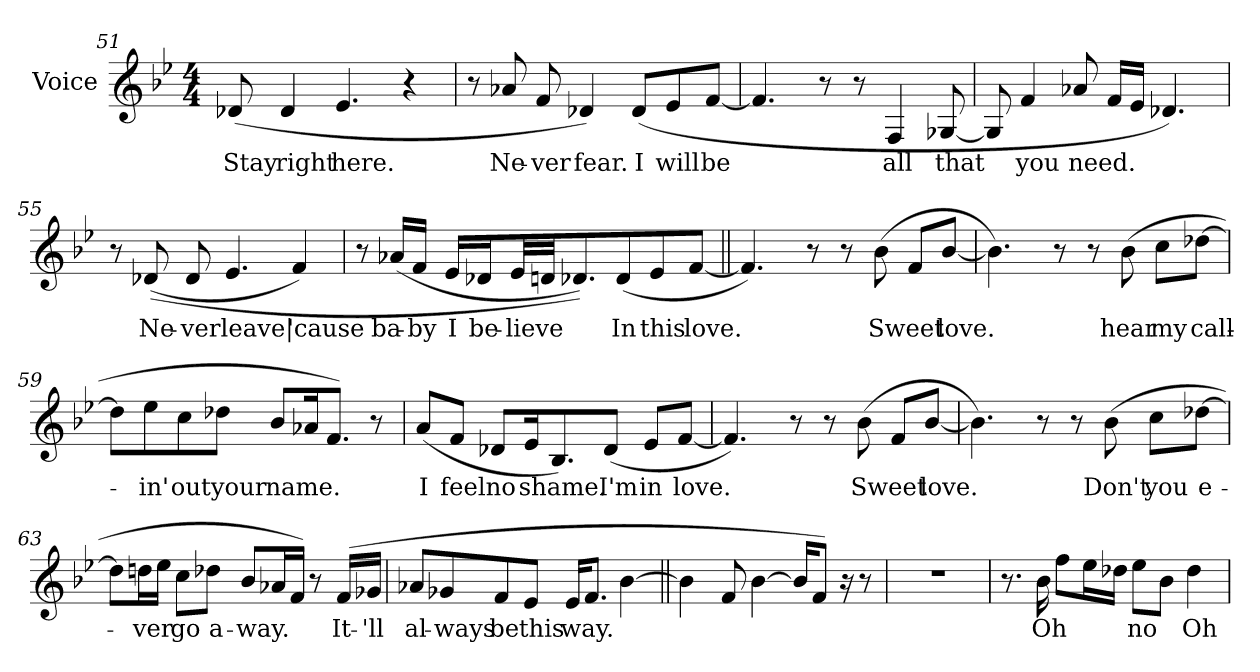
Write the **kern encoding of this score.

**kern	**text
*part1	*part1
*staff1	*staff1
*I"Voice	*
*I'Voice	*
*clefG2	*
*k[b-e-]	*
*B-:	*
*M4/4	*
=51	=51
!	!LO:LY:b:color=#000000
(8d-Xi/	Stay
!	!LO:LY:b:color=#000000
4d-i/	right
!	!LO:LY:b:color=#000000
4.e-i/	here.
4r	.
!!LO:LB:g=z
=52	=52
8r	.
!	!LO:LY:b:color=#000000
8a-Xi/	Ne-
!	!LO:LY:b:color=#000000
8fi/	-ver
!	!LO:LY:b:color=#000000
4d-Xi/)	fear.
!	!LO:LY:b:color=#000000
(8d-i/L	I
!	!LO:LY:b:color=#000000
8e-i/	will
!	!LO:LY:b:color=#000000
[8fi/J	be
=53	=53
4.fi/]	.
8r	.
8r	.
!	!LO:LY:b:color=#000000
4Fi/	all
!	!LO:LY:b:color=#000000
[8G-Xi/	that
=54	=54
8G-i/]	.
!	!LO:LY:b:color=#000000
4fi/	you
!	!LO:LY:b:color=#000000
8a-Xi/	need.
16fi/LL	.
16e-i/JJ	.
4.d-Xi/)	.
=55	=55
8r	.
!	!LO:LY:b:color=#000000
((8d-Xi/	Ne-
!	!LO:LY:b:color=#000000
8d-i/	-ver
!	!LO:LY:b:color=#000000
4.e-i/	leave|
!	!LO:LY:b:color=#000000
4fi/)	'cause
!!LO:LB:g=z
=56	=56
8r	.
!	!LO:LY:b:color=#000000
(16a-Xi/LL	ba-
!	!LO:LY:b:color=#000000
16fi/JJ	-by
!	!LO:LY:b:color=#000000
16e-i/LL	I
!	!LO:LY:b:color=#000000
16d-Xi/J	be-
!	!LO:LY:b:color=#000000
32e-i/LL	-lieve
32dni/JJ	.
8.d-Xi/))	.
!	!LO:LY:b:color=#000000
(8d-i/	In
!	!LO:LY:b:color=#000000
8e-i/	this
!	!LO:LY:b:color=#000000
[8fi/J	love.
=57||	=57||
4.fi/])	.
8r	.
8r	.
!	!LO:LY:b:color=#000000
(8b-i\	Sweet
8fi/L	.
!	!LO:LY:b:color=#000000
[8b-i/J	love.
=58	=58
4.b-i\])	.
8r	.
8r	.
!	!LO:LY:b:color=#000000
(8b-i\	hear
!	!LO:LY:b:color=#000000
8cci\L	my
!	!LO:LY:b:color=#000000
[8dd-Xi\J	call-
!!LO:LB:g=z
=59	=59
8dd-i\L]	.
!	!LO:LY:b:color=#000000
8ee-i\	-in'
!	!LO:LY:b:color=#000000
8cci\	out
!	!LO:LY:b:color=#000000
8dd-Xi\J	your
!	!LO:LY:b:color=#000000
8b-i/L	name.
16a-Xi/k	.
8.fi/J)	.
8r	.
=60	=60
!	!LO:LY:b:color=#000000
(8ai/L	I
!	!LO:LY:b:color=#000000
8fi/J	feel
!	!LO:LY:b:color=#000000
8d-Xi/L	no
!	!LO:LY:b:color=#000000
16e-i/k	shame.
8.B-i/)	.
!	!LO:LY:b:color=#000000
(8d-i/J	I'm
!	!LO:LY:b:color=#000000
8e-i/L	in
!	!LO:LY:b:color=#000000
[8fi/J	love.
=61	=61
4.fi/])	.
8r	.
8r	.
!	!LO:LY:b:color=#000000
(8b-i\	Sweet
8fi/L	.
!	!LO:LY:b:color=#000000
[8b-i/J	love.
!!LO:LB:g=z
=62	=62
4.b-i\])	.
8r	.
8r	.
!	!LO:LY:b:color=#000000
(8b-i\	Don't
!	!LO:LY:b:color=#000000
8cci\L	you
!	!LO:LY:b:color=#000000
[8dd-Xi\J	e-
=63	=63
8dd-i\L]	.
!	!LO:LY:b:color=#000000
16ddi\L	-ver
16ee-i\JJ	.
!	!LO:LY:b:color=#000000
8cci\L	go
!	!LO:LY:b:color=#000000
8dd-Xi\J	a-
!	!LO:LY:b:color=#000000
8b-i/L	-way.
16a-Xi/L	.
16fi/JJ)	.
8r	.
!	!LO:LY:b:color=#000000
(16fi/LL	It-
!	!LO:LY:b:color=#000000
16g-Xi/JJ	-'ll
=64	=64
!	!LO:LY:b:color=#000000
8a-Xi/L	al-
!	!LO:LY:b:color=#000000
8g-Xi/	-ways
!	!LO:LY:b:color=#000000
8fi/	be
!	!LO:LY:b:color=#000000
8e-i/J	this
!	!LO:LY:b:color=#000000
16e-i/KL	way.
8.fi/J	.
[4b-i\	.
!!LO:LB:g=z
=65||	=65||
4b-i\]	.
8fi/	.
[4b-i\	.
16b-i/KL]	.
8fi/J)	.
16r	.
8r	.
=66	=66
1r	.
=67	=67
8.r	.
!	!LO:LY:b:color=#000000
16b-i\	Oh
8ffi\L	.
16ee-i\L	.
16dd-Xi\JJ	.
!	!LO:LY:b:color=#000000
8ee-i\L	no
8b-i\J	.
!	!LO:LY:b:color=#000000
4dd-i\	Oh
=	=
*-	*-
